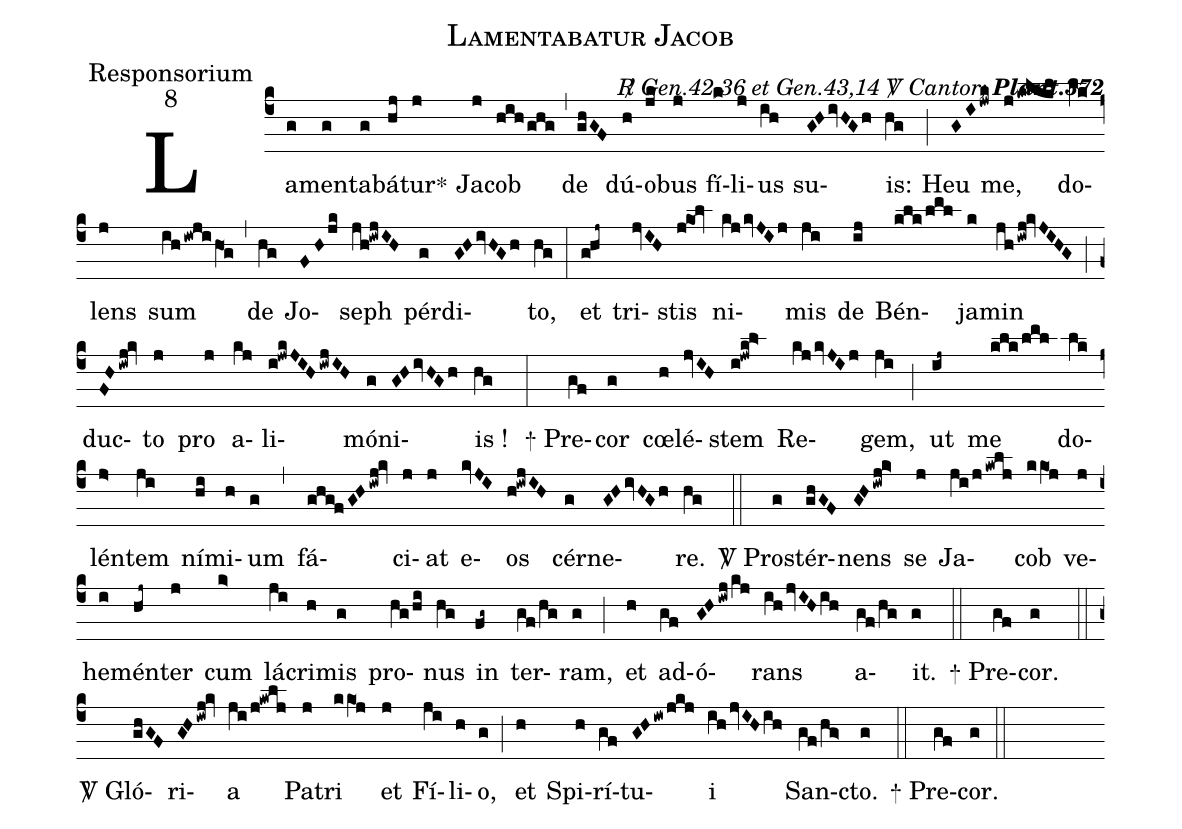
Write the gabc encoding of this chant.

name:Lamentabatur Jacob;
office-part:Responsorium;
mode:8;
commentary:{\itshape\mdseries \Rbar\ Gen.42,36 et Gen.43,14 \Vbar\ Cantor;\/} {\bfseries Plant.372};
%%
(c4) La(g)men(g)ta(g)bá(hj)tur<sp>*</sp>(j) Ja(j)cob(hihghg)  (,)
de(ghGF) dú(h)o(jk)bus(j) fí(k)li(j)us(ih) su(GHivHGh)is:(hg) (;)
Heu(GIjwk) me,(jkwlkl) do(lk)lens(j) sum(ihiwjihO1g) (,)
de(hg) Jo(FHjk)seph(jh!iwjIH) pér(g)di(GHivHGh)to,(hg) (:)
et(ghj~) tri(jvIH)stis(j!ko1!lv) ni(kjkvJIj)mis(ji) de(ij) Bén(klk/lml)ja(k)min(jhiwj!kvJIHG) (;)
duc(FHiwj!kv)to(j) pro(j) a(kj)li(i!jwkJIHiwjIH)mó(g)ni(GHivHGh)is(hg)! (:)
<sp>+</sp> Pre(gf)cor(g) cœ(h)lé(jvIH)stem(i!jwk!l>) Re(kjkvJIj)gem,(ji) (;)
ut(ij~) me(klk/lml) do(lk)lén(j>)tem(ji) ní(hi)mi(h)um(g) (,)
fá(ghg!fGHiwj!kv)ci(j)at(j) e(kvJI)os(h!iwjIH) cér(g)ne(GHivHGh)re.(hg) (::)
<sp>V/</sp> Pro(g)stér(ghGF)nens(GHiwj!k>) se(j) Ja(ji/jkwlj)cob(kkO1j) ve(j)he(i)mén(hj~)ter(j) cum(k>) lá(ji)cri(h)mis(g) pro(hg/hi)nus(hg) in(fg~) ter(gf/hg)ram,(g) (;)
et(h) ad(gf)ó(GHiwjkj)rans(ihjvIHih) a(gf/hg)it.(g) (::)
<sp>+</sp> Pre(gf)cor.(g) (::)
<sp>V/</sp> Gló(ghGF)ri(GHiwj!kv)a(ji/j!kwlj) Pa(j)tri(kkO1j) et(j) Fí(ji)li(h)o,(g) (;)
et(h) Spi(h)rí(gf)tu(GHiw/jkj)i(ihjvIHih) San(gf/hg>)cto.(g)  (::)
<sp>+</sp> Pre(gf)cor.(g) (::)
